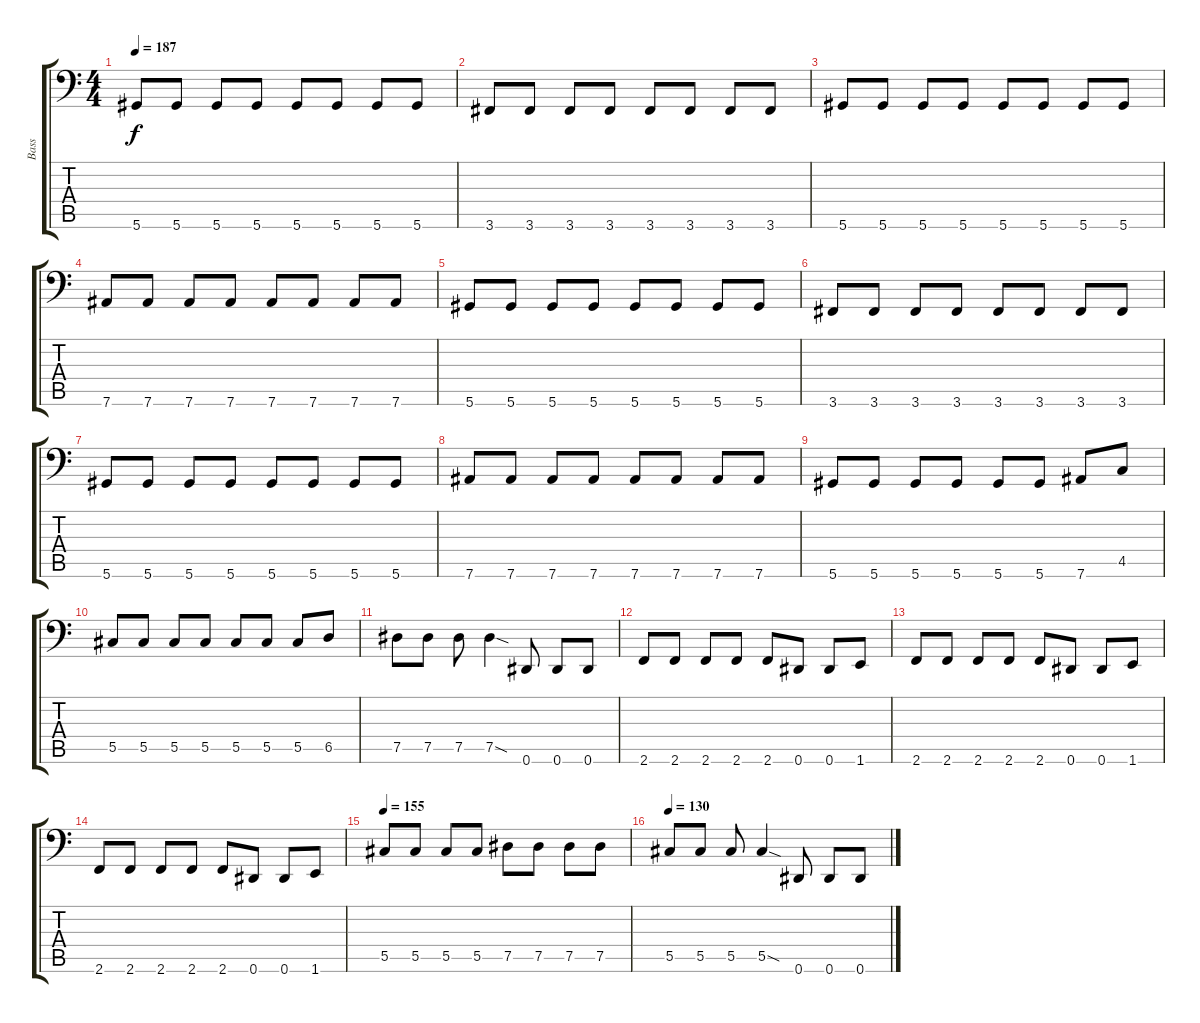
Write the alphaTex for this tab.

\track ("Bass" "Bass") {instrument electricbassfinger}
\staff {score tabs}
\tuning (Eb3 Bb2 Gb2 Db2 Ab1 Eb1) {hide}
\ts (4 4)
\tempo 187
\clef f4
\ks c
5.6.8{dy f} 5.6.8 5.6.8 5.6.8 5.6.8 5.6.8 5.6.8 5.6.8 |
3.6.8 3.6.8 3.6.8 3.6.8 3.6.8 3.6.8 3.6.8 3.6.8 |
5.6.8 5.6.8 5.6.8 5.6.8 5.6.8 5.6.8 5.6.8 5.6.8 |
7.6.8 7.6.8 7.6.8 7.6.8 7.6.8 7.6.8 7.6.8 7.6.8 |
5.6.8 5.6.8 5.6.8 5.6.8 5.6.8 5.6.8 5.6.8 5.6.8 |
3.6.8 3.6.8 3.6.8 3.6.8 3.6.8 3.6.8 3.6.8 3.6.8 |
5.6.8 5.6.8 5.6.8 5.6.8 5.6.8 5.6.8 5.6.8 5.6.8 |
7.6.8 7.6.8 7.6.8 7.6.8 7.6.8 7.6.8 7.6.8 7.6.8 |
5.6.8 5.6.8 5.6.8 5.6.8 5.6.8 5.6.8 7.6.8 4.5.8 |
5.5.8 5.5.8 5.5.8 5.5.8 5.5.8 5.5.8 5.5.8 6.5.8 |
7.5.8 7.5.8 7.5.8 7.5{sod}.4 0.6.8 0.6.8 0.6.8 |
2.6.8 2.6.8 2.6.8 2.6.8 2.6.8 0.6.8 0.6.8 1.6.8 |
2.6.8 2.6.8 2.6.8 2.6.8 2.6.8 0.6.8 0.6.8 1.6.8 |
2.6.8 2.6.8 2.6.8 2.6.8 2.6.8 0.6.8 0.6.8 1.6.8 |
\tempo 155
5.5.8 5.5.8 5.5.8 5.5.8 7.5.8 7.5.8 7.5.8 7.5.8 |
\tempo 130
5.5.8 5.5.8 5.5.8 5.5{sod}.4 0.6.8 0.6.8 0.6.8
